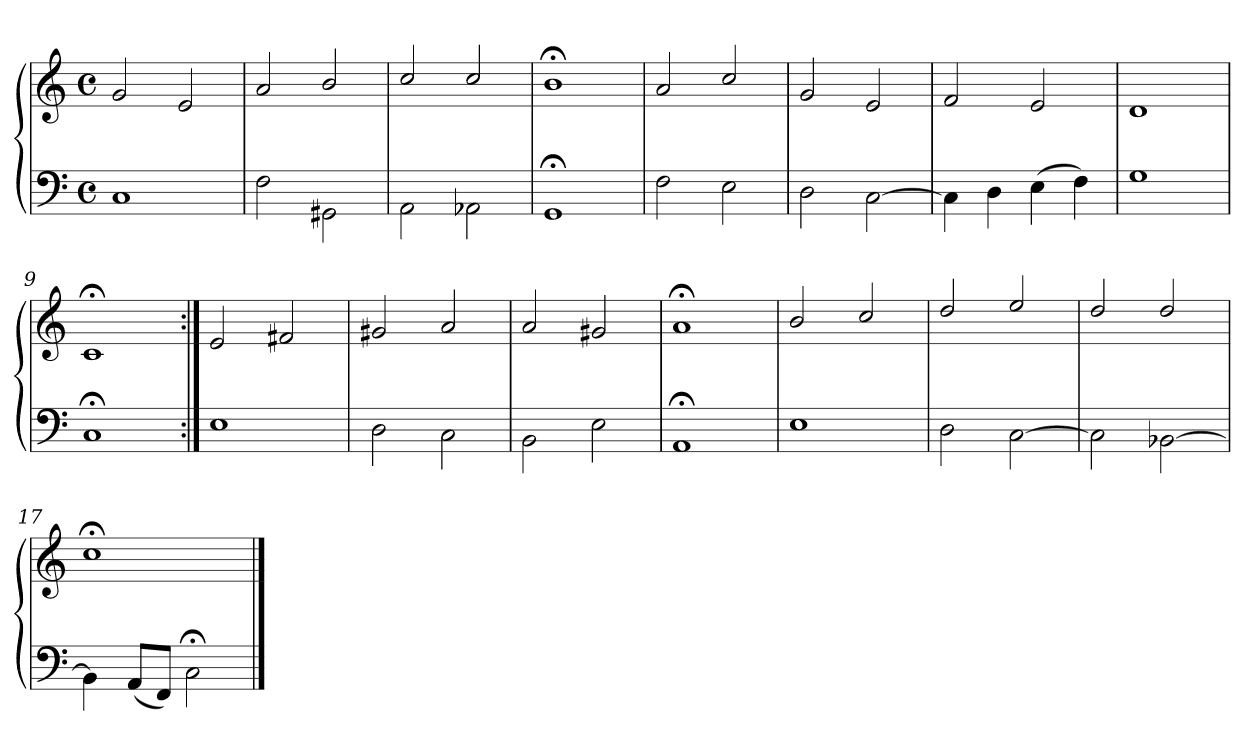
**kern	**kern
*part1	*part1
*staff2	*staff1
*clefF4	*clefG2
*M4/4	*M4/4
*met(c)	*met(c)
=1	=1
1C\	2g/
.	2e/
=2	=2
2F\	2a/
2GG#X\	2b/
=3	=3
2AA\	2cc/
2AA-X\	2cc/
=4	=4
1GG;\	1b;</
=5	=5
2F\	2a/
2E\	2cc/
=6	=6
2D\	2g/
[2C\	2e/
=7	=7
4C\]	2f/
4D\	.
(4E\	2e/
4F\)	.
=8	=8
1G\	1d/
=9	=9
1C;\	1c;</
!!LO:LB:g=z
=10:|!	=10:|!
1E\	2e/
.	2f#Xi/
=11	=11
2D\	2g#X/
2C\	2a/
=12	=12
2BB\	2a/
2E\	2g#X/
=13	=13
1AA;\	1a;</
=14	=14
1E\	2b/
.	2cc/
=15	=15
2D\	2dd/
[2C\	2ee/
=16	=16
2C\]	2dd/
[2BB-X\	2dd/
=17	=17
4BB-\]	1cc;</
(8AAL	.
8FFJ)	.
2C;\	.
==	==
*-	*-
